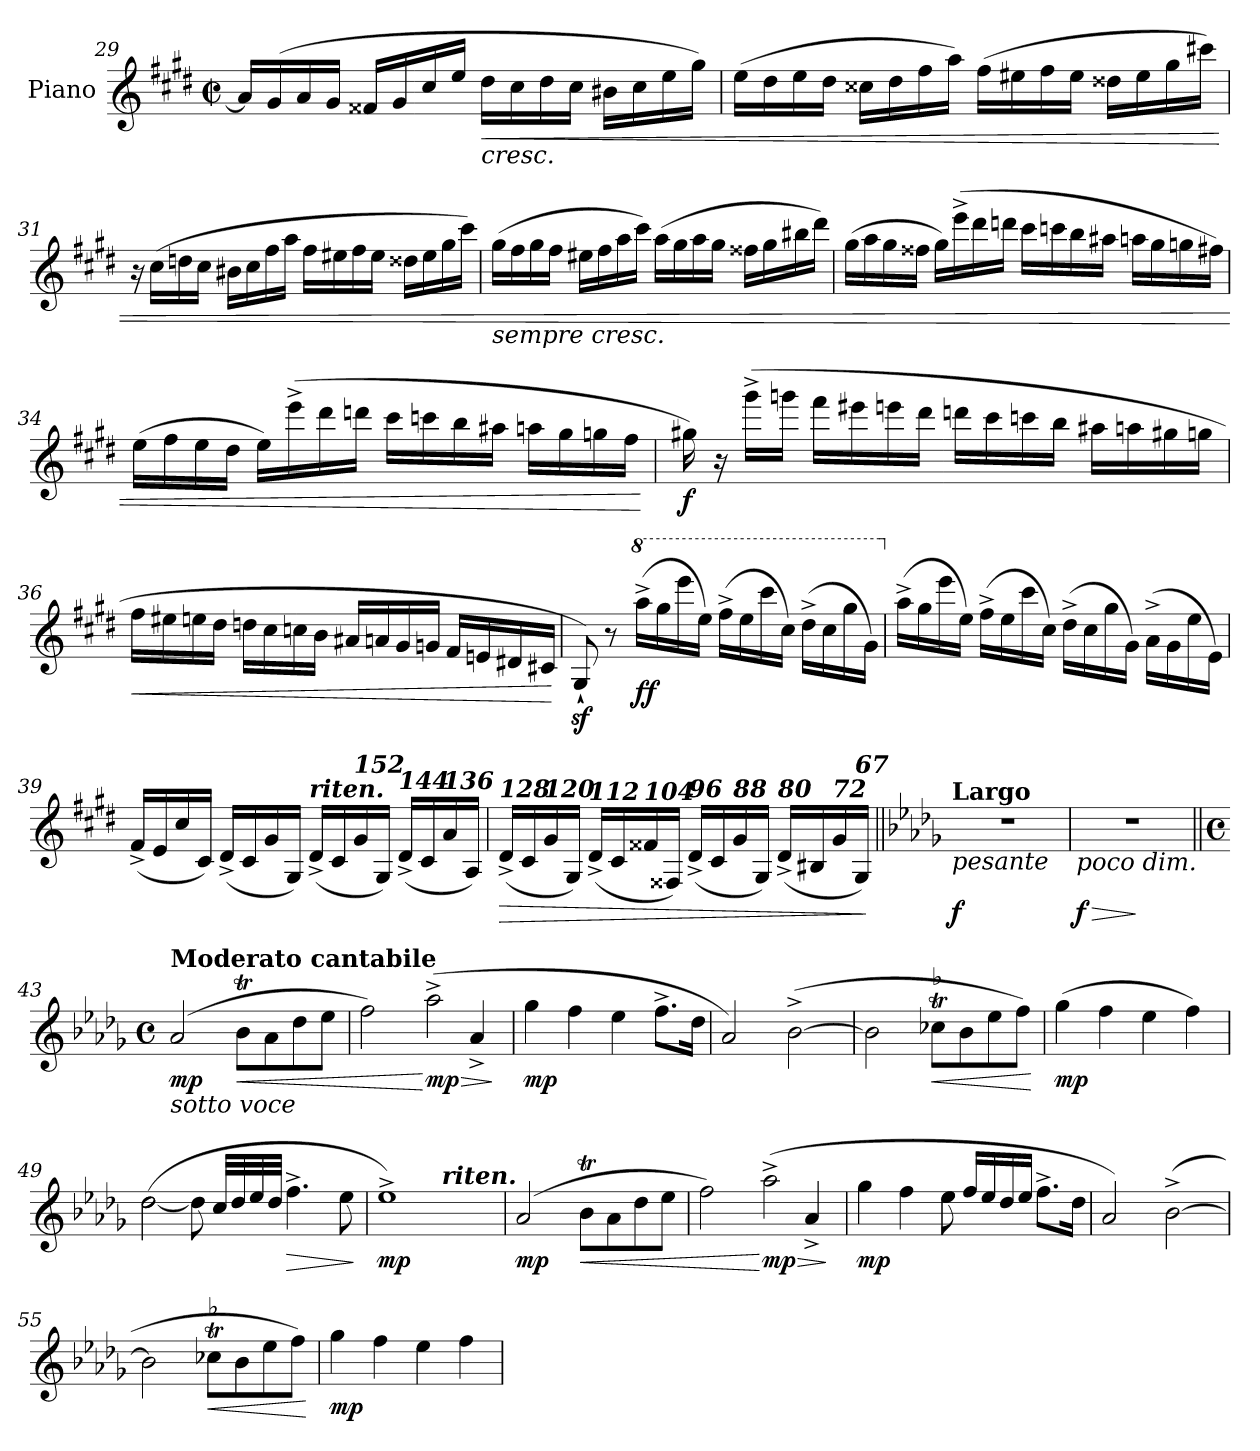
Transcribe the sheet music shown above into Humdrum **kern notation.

**kern	**dynam
*part1	*part1
*staff1	*staff1
*I"Piano	*
*I'Pno	*
*clefG2	*
*k[f#c#g#d#]	*
*M2/2	*
*met(c|)	*
=29	=29
16a/LL]	.
(>16g#/	.
16a/	.
16g#/JJ	.
16f##X/LL	.
16g#/	.
16cc#/	.
16ee/JJ	.
!LO:TX:b:i:t=cresc.	!
!	!LO:HP:b
16dd#\LL	<
16cc#\	.
16dd#\	.
16cc#\JJ	.
16b#X\LL	.
16cc#\	.
16ee\	.
16gg#\JJ)	.
=30	=30
(>16ee\LL	.
16dd#\	.
16ee\	.
16dd#\JJ	.
16cc##X\LL	.
16dd#\	.
16ff#\	.
16aa\JJ)	.
(>16ff#\LL	.
16ee#X\	.
16ff#\	.
16ee#\JJ	.
16dd##X\LL	.
16ee#\	.
16gg#\	.
16ccc#X\JJ)	.
!!LO:LB:g=z
=31	=31
16r	.
(>16cc#\LL	.
16ddn\	.
16cc#\JJ	.
16b#X\LL	.
16cc#\	.
16ff#\	.
16aa\JJ	.
16ff#\LL	.
16ee#X\	.
16ff#\	.
16ee#\JJ	.
16dd##X\LL	.
16ee#\	.
16gg#\	.
16ccc#\JJ)	.
=32	=32
!LO:TX:b:i:t=sempre cresc.	!
(>16gg#\LL	.
16ff#\	.
16gg#\	.
16ff#\JJ	.
16ee#X\LL	.
16ff#\	.
16aa\	.
16ccc#\JJ)	.
(>16aa\LL	.
16gg#\	.
16aa\	.
16gg#\JJ	.
16ff##X\LL	.
16gg#\	.
16bb#X\	.
16ddd#\JJ)	.
=33	=33
(>16gg#\LL	.
16aa\	.
16gg#\	.
16ff##X\JJ	.
16gg#\LL)	.
(>16eee^\	.
16ddd#\	.
16dddn\JJ	.
16ccc#\LL	.
16cccn\	.
16bb\	.
16aa#X\JJ	.
16aan\LL	.
16gg#\	.
16ggn\	.
16ff#X\JJ)	.
!!LO:LB:g=z
=34	=34
(>16ee\LL	.
16ff#\	.
16ee\	.
16dd#\JJ	.
16ee\LL)	.
(>16eee^\	.
16ddd#\	.
16dddn\JJ	.
16ccc#\LL	.
16cccn\	.
16bb\	.
16aa#X\JJ	.
16aan\LL	.
16gg#\	.
16ggn\	.
16ff#\JJ	.
.	[
=35	=35
!	!LO:DY:b
16gg#X\)	f
16r	.
(>16ggg#^\LL	.
16gggn\JJ	.
16fff#\LL	.
16eee#X\	.
16eeen\	.
16ddd#\JJ	.
16dddn\LL	.
16ccc#\	.
16cccn\	.
16bb\JJ	.
16aa#X\LL	.
16aan\	.
16gg#X\	.
16ggn\JJ	.
=36	=36
!	!LO:HP:b
16ff#\LL	<
16ee#X\	.
16een\	.
16dd#\JJ	.
16ddn\LL	.
16cc#\	.
16ccn\	.
16b\JJ	.
16a#X/LL	.
16an/	.
16g#/	.
16gn/JJ	.
16f#/LL	.
16en/	.
16d#X/	.
16c#X/JJ	.
.	[
!!LO:LB:g=z
=37	=37
8G#z<`/)	.
8r	.
*8va	*
!	!LO:DY:b
(>16aaa^\LL	ff
16ggg#\	.
16eeee\	.
16eee\JJ)	.
(>16fff#^\LL	.
16eee\	.
16cccc#\	.
16ccc#\JJ)	.
(>16ddd#^\LL	.
16ccc#\	.
16ggg#\	.
16gg#\JJ)	.
=38	=38
*X8va	*
(>16aa^\LL	.
16gg#\	.
16eee\	.
16ee\JJ)	.
(>16ff#^\LL	.
16ee\	.
16ccc#\	.
16cc#\JJ)	.
(>16dd#^\LL	.
16cc#\	.
16gg#\	.
16g#\JJ)	.
(>16a^\LL	.
16g#\	.
16ee\	.
16e\JJ)	.
=39	=39
(<16f#^/LL	.
16e/	.
16cc#/	.
16c#/JJ)	.
(<16d#^/LL	.
16c#/	.
16g#/	.
16G#/JJ)	.
!LO:TX:a:Bi:t=riten.	!
(<16d#^/LL	.
16c#/	.
!LO:TX:a:Bi:t=152	!
16g#/	.
16G#/JJ)	.
!LO:TX:a:Bi:t=144	!
(<16d#^/LL	.
16c#/	.
!LO:TX:a:Bi:t=136	!
16a/	.
16A/JJ)	.
!!LO:LB:g=z
=40	=40
!LO:TX:a:Bi:t=128	!
!	!LO:HP:b
(<16d#^/LL	>
16c#/	.
!LO:TX:a:Bi:t=120	!
16g#/	.
16G#/JJ)	.
!LO:TX:a:Bi:t=112	!
(<16d#^/LL	.
16c#/	.
!LO:TX:a:Bi:t=104	!
16f##X/	.
16F##X/JJ)	.
!LO:TX:a:Bi:t=96	!
(<16d#^/LL	.
16c#/	.
!LO:TX:a:Bi:t=88	!
16g#/	.
16G#/JJ)	.
!LO:TX:a:Bi:t=80	!
(<16d#^/LL	.
16B#X/	.
!LO:TX:a:Bi:t=72	!
16g#/	.
!LO:TX:a:Bi:t=67	!
16G#/JJ)	.
.	]
=41||	=41||
*k[b-e-a-d-g-]	*
!LO:TX:a:B:t=Largo	!
!LO:TX:b:i:t=pesante	!
!	!LO:DY:b
1r	f
=42	=42
!LO:TX:b:i:t=poco dim.	!
!	!LO:HP:b
!	!LO:DY:n=1:b
1r	> f
.	]
!!LO:LB:g=z
=43||	=43||
*M4/4	*
*met(c)	*
!LO:TX:a:B:t=Moderato cantabile	!
!LO:TX:b:i:t=sotto voce	!
!	!LO:DY:b
(>2a-/	mp
!	!LO:HP:b
8b-T\L	<
8a-\	.
8dd-\	.
8ee-\J	.
=44	=44
*^	*
2ff\)	2.ryy	.
!	!	!LO:HP:n=1:b
!	!	!LO:DY:n=1:b
(>2aa-^\	.	[ > mp
.	4a-^/	.
*v	*v	*
.	]
=45	=45
!	!LO:DY:b
4gg-\	mp
4ff\	.
4ee-\	.
8.ff^\L	.
16dd-\Jk	.
=46	=46
2a-/)	.
(>[2b-^\	.
!!LO:LB:g=z
=47	=47
2b-\]	.
!LO:TX:a:i:t=♭	!
!	!LO:HP:b
8cc-XT\L	<
8b-\	.
8ee-\	.
8ff\J)	.
.	[
=48	=48
!	!LO:DY:b
(>4gg-\	mp
4ff\	.
4ee-\	.
4ff\)	.
=49	=49
*^	*
*	*Xtuplet	*
(>2dd-\	[3dd-	.
.	12dd-]	.
.	48cc!/LLL	.
.	48dd-!/	.
.	48ee-!/	.
.	48dd-!/JJJ	.
!	!	!LO:HP:b
4.ff^\	2ryy	>
8ee-\	.	.
*v	*v	*
.	]
=50	=50
!LO:TX:a:i:t=ten.	!
!	!LO:DY:b
*^	*
1ee-^)	2ryy	mp
!	!LO:TX:a:Bi:t=riten.	!
.	2ryy	.
!!LO:LB:g=z	!!
=51	=51	=51
!	!	!LO:DY:b
*v	*v	*
(>2a-/	mp
!	!LO:HP:b
8b-T\L	<
8a-\	.
8dd-\	.
8ee-\J	.
=52	=52
*^	*
2ff\)	2.ryy	.
!	!	!LO:HP:n=1:b
!	!	!LO:DY:n=1:b
(>2aa-^\	.	[ > mp
.	4a-^/	.
*v	*v	*
.	]
=53	=53
*^	*
!	!	!LO:DY:b
4gg-\	2ryy	mp
4ff\	.	.
4ee-\	12ee-	.
.	24ff!/LL	.
.	24ee-!/	.
.	24dd-!/	.
.	24ee-!/JJ	.
8.ff^\L	4ryy	.
16dd-\Jk	.	.
*v	*v	*
=54	=54
2a-/)	.
(>[2b-^\	.
!!LO:PB:g=z
=55	=55
2b-\]	.
!LO:TX:a:i:t=♭	!
!	!LO:HP:b
8cc-XT\L	<
8b-\	.
8ee-\	.
8ff\J)	.
.	[
=56	=56
!	!LO:DY:b
4gg-\	mp
4ff\	.
4ee-\	.
4ff\	.
=	=
*-	*-
